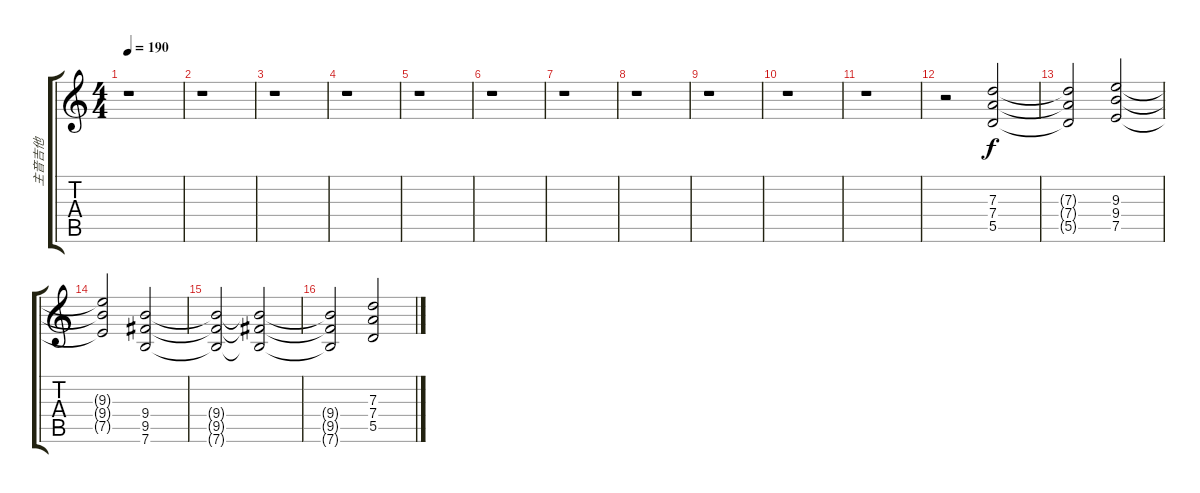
\track ("主音吉他" "主音吉他") {instrument overdrivenguitar}
\staff {score tabs}
\tuning (E4 B3 G3 D3 A2 E2) {hide}
\ts (4 4)
\tempo 190
\clef g2
\ks c
r.1{dy f} |
r.1 |
r.1 |
r.1 |
r.1 |
r.1 |
r.1 |
r.1 |
r.1 |
r.1 |
r.1 |
r.2 (7.3 7.4 5.5).2 |
(7.3{t} 7.4{t} 5.5{t}).2 (9.3 9.4 7.5).2 |
(9.3{t} 9.4{t} 7.5{t}).2 (9.4 9.5 7.6).2 |
(9.4{t} 9.5{t} 7.6{t}).2 (9.4{t} 9.5{t} 7.6{t}).2 |
(9.4{t} 9.5{t} 7.6{t}).2 (7.3 7.4 5.5).2
